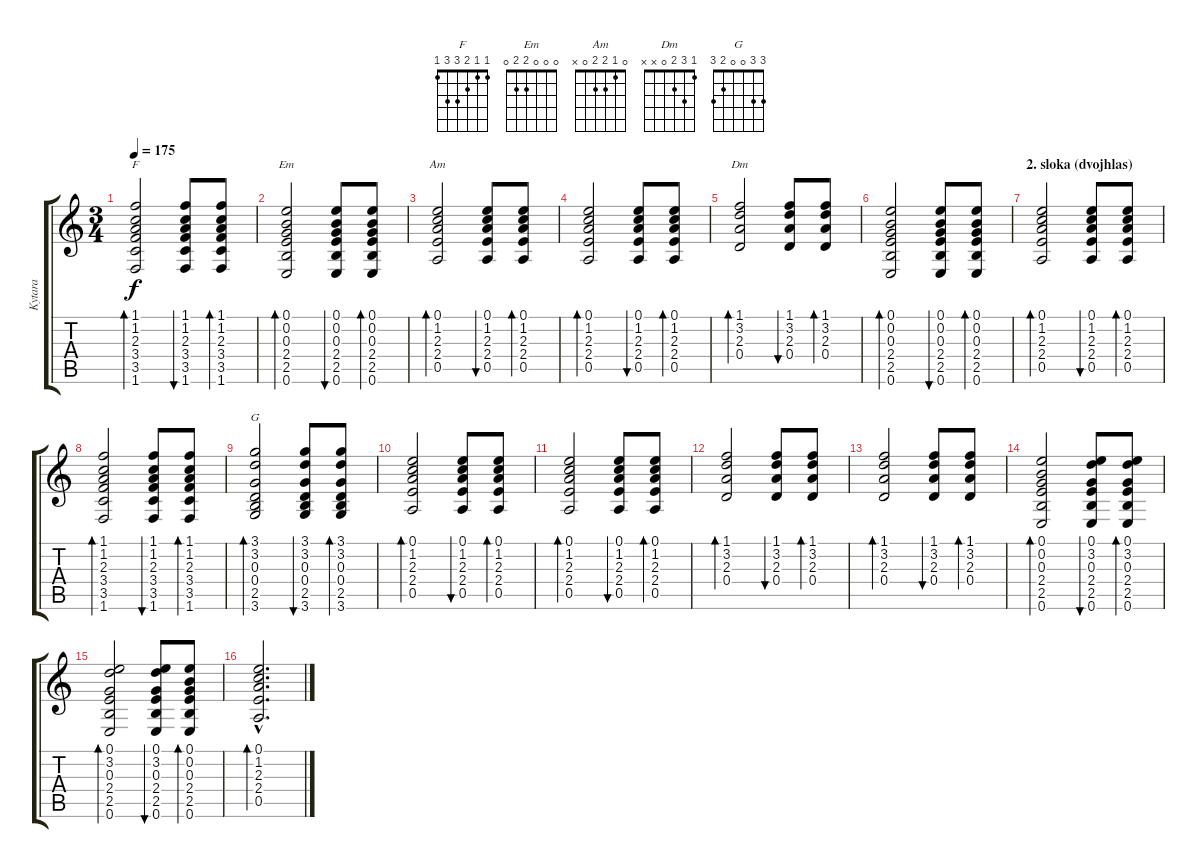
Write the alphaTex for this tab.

\track ("Kytara" "Kytara") {instrument acousticguitarsteel}
\staff {score tabs}
\tuning (E4 B3 G3 D3 A2 E2) {hide}
\chord ("F" 1 1 2 3 3 1)
\chord ("Em" 0 0 0 2 2 0)
\chord ("Am" 0 1 2 2 0 x)
\chord ("Dm" 1 3 2 0 x x)
\chord ("G" 3 3 0 0 2 3)
\ts (3 4)
\tempo 175
\clef g2
\ks c
(1.1 1.2 2.3 3.4 3.5 1.6).2{bd 60 ch "F" dy f} (1.1 1.2 2.3 3.4 3.5 1.6).8{bu 60} (1.1 1.2 2.3 3.4 3.5 1.6).8{bd 60} |
(0.1 0.2 0.3 2.4 2.5 0.6).2{bd 60 ch "Em"} (0.1 0.2 0.3 2.4 2.5 0.6).8{bu 60} (0.1 0.2 0.3 2.4 2.5 0.6).8{bd 60} |
(0.1 1.2 2.3 2.4 0.5).2{bd 60 ch "Am"} (0.1 1.2 2.3 2.4 0.5).8{bu 60} (0.1 1.2 2.3 2.4 0.5).8{bd 60} |
(0.1 1.2 2.3 2.4 0.5).2{bd 60} (0.1 1.2 2.3 2.4 0.5).8{bu 60} (0.1 1.2 2.3 2.4 0.5).8{bd 60} |
(1.1 3.2 2.3 0.4).2{bd 60 ch "Dm"} (1.1 3.2 2.3 0.4).8{bu 60} (1.1 3.2 2.3 0.4).8{bd 60} |
(0.1 0.2 0.3 2.4 2.5 0.6).2{bd 60} (0.1 0.2 0.3 2.4 2.5 0.6).8{bu 60} (0.1 0.2 0.3 2.4 2.5 0.6).8{bd 60} |
\section ("" "2. sloka (dvojhlas)")
(0.1 1.2 2.3 2.4 0.5).2{bd 60} (0.1 1.2 2.3 2.4 0.5).8{bu 60} (0.1 1.2 2.3 2.4 0.5).8{bd 60} |
(1.1 1.2 2.3 3.4 3.5 1.6).2{bd 60} (1.1 1.2 2.3 3.4 3.5 1.6).8{bu 60} (1.1 1.2 2.3 3.4 3.5 1.6).8{bd 60} |
(3.1 3.2 0.3 0.4 2.5 3.6).2{bd 60 ch "G"} (3.1 3.2 0.3 0.4 2.5 3.6).8{bu 60} (3.1 3.2 0.3 0.4 2.5 3.6).8{bd 60} |
(0.1 1.2 2.3 2.4 0.5).2{bd 60} (0.1 1.2 2.3 2.4 0.5).8{bu 60} (0.1 1.2 2.3 2.4 0.5).8{bd 60} |
(0.1 1.2 2.3 2.4 0.5).2{bd 60} (0.1 1.2 2.3 2.4 0.5).8{bu 60} (0.1 1.2 2.3 2.4 0.5).8{bd 60} |
(1.1 3.2 2.3 0.4).2{bd 60} (1.1 3.2 2.3 0.4).8{bu 60} (1.1 3.2 2.3 0.4).8{bd 60} |
(1.1 3.2 2.3 0.4).2{bd 60} (1.1 3.2 2.3 0.4).8{bu 60} (1.1 3.2 2.3 0.4).8{bd 60} |
(0.1 0.2 0.3 2.4 2.5 0.6).2{bd 60} (0.1 3.2 0.3 2.4 2.5 0.6).8{bu 60} (0.1 3.2 0.3 2.4 2.5 0.6).8{bd 60} |
(0.1 3.2 0.3 2.4 2.5 0.6).2{bd 60} (0.1 3.2 0.3 2.4 2.5 0.6).8{bu 60} (0.1 0.2 0.3 2.4 2.5 0.6).8{bd 60} |
(0.1{hac} 1.2{hac} 2.3{hac} 2.4{hac} 0.5{hac}).2{d bd 120}
